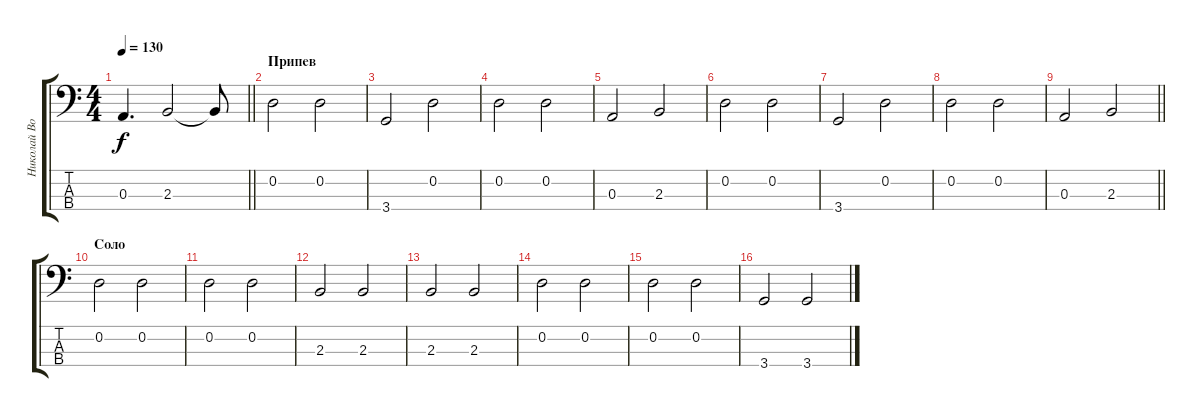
\track ("Николай Воронов (бас-гитара)" "Николай Во") {instrument fretlessbass}
\staff {score tabs}
\tuning (G2 D2 A1 E1) {hide}
\ts (4 4)
\tempo 130
\clef f4
\barLineRight lightlight
\ks c
0.3.4{d dy f} 2.3.2 2.3{t}.8 |
\section ("" "Припев")
0.2.2 0.2.2 |
3.4.2 0.2.2 |
0.2.2 0.2.2 |
0.3.2 2.3.2 |
0.2.2 0.2.2 |
3.4.2 0.2.2 |
0.2.2 0.2.2 |
\barLineRight lightlight
0.3.2 2.3.2 |
\section ("" "Соло")
0.2.2 0.2.2 |
0.2.2 0.2.2 |
2.3.2 2.3.2 |
2.3.2 2.3.2 |
0.2.2 0.2.2 |
0.2.2 0.2.2 |
3.4.2 3.4.2
